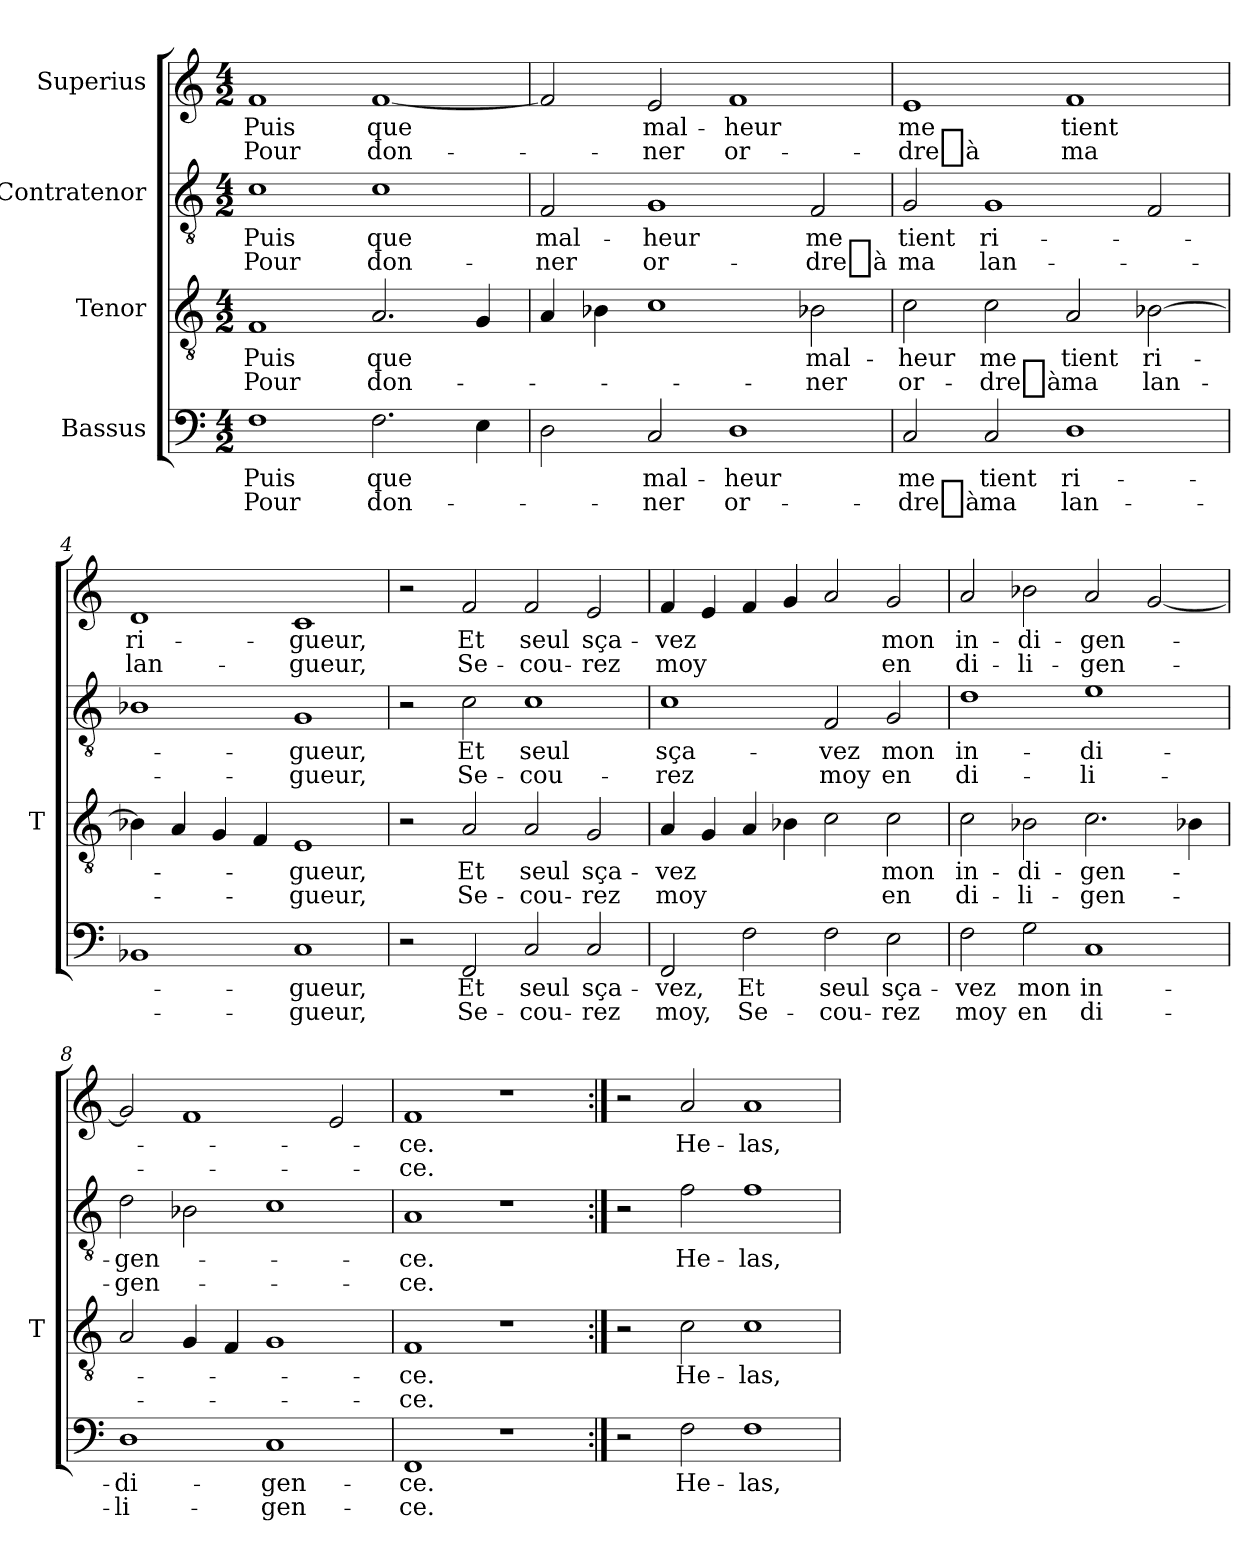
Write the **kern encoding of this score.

**kern	**text	**text	**kern	**text	**text	**kern	**text	**text	**kern	**text	**text
*part4	*part4	*part4	*part3	*part3	*part3	*part2	*part2	*part2	*part1	*part1	*part1
*staff4	*staff4	*staff4	*staff3	*staff3	*staff3	*staff2	*staff2	*staff2	*staff1	*staff1	*staff1
*I"Bassus	*	*	*I"Tenor	*	*	*I"Contratenor	*	*	*I"Superius	*	*
*	*	*	*I'T	*	*	*	*	*	*	*	*
*clefF4	*	*	*clefGv2	*	*	*clefGv2	*	*	*clefG2	*	*
*k[]	*	*	*k[]	*	*	*k[]	*	*	*k[]	*	*
*M4/2	*	*	*M4/2	*	*	*M4/2	*	*	*M4/2	*	*
=1	=1	=1	=1	=1	=1	=1	=1	=1	=1	=1	=1
1F	-Puis	-Pour	1F	-Puis	-Pour	1c	-Puis	-Pour	1f	-Puis	-Pour
2.F	-que	don-	2.A	-que	don-	1c	-que	don-	[1f	-que	don-
4E	.	.	4G	.	.	.	.	.	.	.	.
=2	=2	=2	=2	=2	=2	=2	=2	=2	=2	=2	=2
2D	.	.	4A	.	.	2F	mal-	-ner	2f]	.	.
.	.	.	4B-X	.	.	.	.	.	.	.	.
2C	mal-	-ner	1c	.	.	1G	-heur	or-	2e	mal-	-ner
1D	-heur	or-	.	.	.	.	.	.	1f	-heur	or-
.	.	.	2B-X	mal-	-ner	2F	-me	-dre_à	.	.	.
=3	=3	=3	=3	=3	=3	=3	=3	=3	=3	=3	=3
2C	-me	-dre_à	2c	-heur	or-	2G	-tient	-ma	1e	-me	-dre_à
2C	-tient	-ma	2c	-me	-dre_à	1G	ri-	lan-	.	.	.
1D	ri-	lan-	2A	-tient	-ma	.	.	.	1f	-tient	-ma
.	.	.	[2B-X	ri-	lan-	2F	.	.	.	.	.
=4	=4	=4	=4	=4	=4	=4	=4	=4	=4	=4	=4
1BB-X	.	.	4B-X]	.	.	1B-X	.	.	1d	ri-	lan-
.	.	.	4A	.	.	.	.	.	.	.	.
.	.	.	4G	.	.	.	.	.	.	.	.
.	.	.	4F	.	.	.	.	.	.	.	.
1C	-gueur,	-gueur,	1E	-gueur,	-gueur,	1G	-gueur,	-gueur,	1c	-gueur,	-gueur,
=5	=5	=5	=5	=5	=5	=5	=5	=5	=5	=5	=5
2r	.	.	2r	.	.	2r	.	.	2r	.	.
2FF	-Et	Se-	2A	-Et	Se-	2c	-Et	Se-	2f	-Et	Se-
2C	-seul	cou-	2A	-seul	cou-	1c	-seul	cou-	2f	-seul	cou-
2C	sça-	-rez	2G	sça-	-rez	.	.	.	2e	sça-	-rez
=6	=6	=6	=6	=6	=6	=6	=6	=6	=6	=6	=6
2FF	-vez,	-moy,	4A	-vez	-moy	1c	sça-	-rez	4f	-vez	-moy
.	.	.	4G	.	.	.	.	.	4e	.	.
2F	-Et	Se-	4A	.	.	.	.	.	4f	.	.
.	.	.	4B-X	.	.	.	.	.	4g	.	.
2F	-seul	cou-	2c	.	.	2F	-vez	-moy	2a	.	.
2E	sça-	-rez	2c	-mon	-en	2G	-mon	-en	2g	-mon	-en
=7	=7	=7	=7	=7	=7	=7	=7	=7	=7	=7	=7
2F	-vez	-moy	2c	in-	di-	1d	in-	di-	2a	in-	di-
2G	-mon	-en	2B-X	di-	li-	.	.	.	2b-X	di-	li-
1C	in-	di-	2.c	gen-	gen-	1e	di-	li-	2a	gen-	gen-
.	.	.	.	.	.	.	.	.	[2g	.	.
.	.	.	4B-X	.	.	.	.	.	.	.	.
=8	=8	=8	=8	=8	=8	=8	=8	=8	=8	=8	=8
1D	di-	li-	2A	.	.	2d	gen-	gen-	2g]	.	.
.	.	.	4G	.	.	2B-X	.	.	1f	.	.
.	.	.	4F	.	.	.	.	.	.	.	.
1C	gen-	gen-	1G	.	.	1c	.	.	.	.	.
.	.	.	.	.	.	.	.	.	2e	.	.
=9	=9	=9	=9	=9	=9	=9	=9	=9	=9	=9	=9
1FF	-ce.	-ce.	1F	-ce.	-ce.	1A	-ce.	-ce.	1f	-ce.	-ce.
1r	.	.	1r	.	.	1r	.	.	1r	.	.
=10:|!	=10:|!	=10:|!	=10:|!	=10:|!	=10:|!	=10:|!	=10:|!	=10:|!	=10:|!	=10:|!	=10:|!
2r	.	.	2r	.	.	2r	.	.	2r	.	.
2F	He-	.	2c	He-	.	2f	He-	.	2a	He-	.
1F	-las,	.	1c	-las,	.	1f	-las,	.	1a	-las,	.
=	=	=	=	=	=	=	=	=	=	=	=
*-	*-	*-	*-	*-	*-	*-	*-	*-	*-	*-	*-
